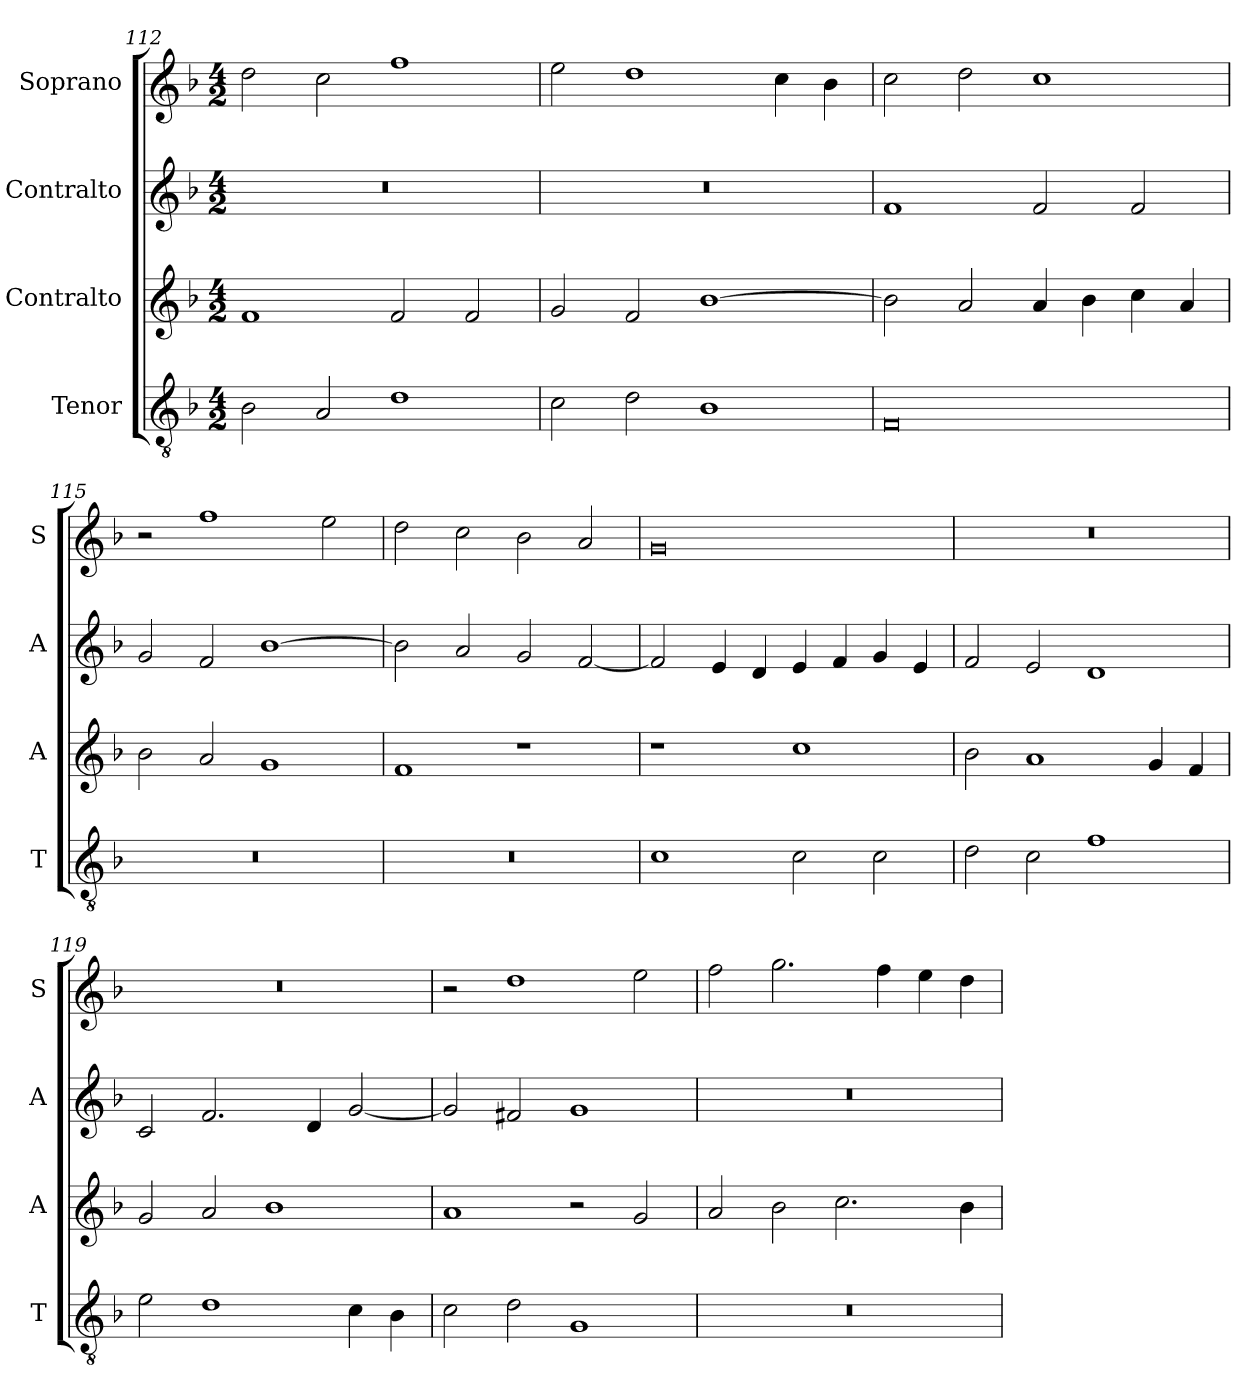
**kern	**kern	**kern	**kern
*part4	*part3	*part2	*part1
*staff4	*staff3	*staff2	*staff1
*I"Tenor	*I"Contralto	*I"Contralto	*I"Soprano
*I'T	*I'A	*I'A	*I'S
*clefGv2	*clefG2	*clefG2	*clefG2
*k[b-]	*k[b-]	*k[b-]	*k[b-]
*F:ion	*F:ion	*F:ion	*F:ion
*M4/2	*M4/2	*M4/2	*M4/2
=112	=112	=112	=112
2B-	1f	0r	2dd
2A	.	.	2cc
1d	2f	.	1ff
.	2f	.	.
=113	=113	=113	=113
2c	2g	0r	2ee
2d	2f	.	1dd
1B-	[1b-	.	.
.	.	.	4cc
.	.	.	4b-
=114	=114	=114	=114
0F	2b-]	1f	2cc
.	2a	.	2dd
.	4a	2f	1cc
.	4b-	.	.
.	4cc	2f	.
.	4a	.	.
=115	=115	=115	=115
0r	2b-	2g	2r
.	2a	2f	1ff
.	1g	[1b-	.
.	.	.	2ee
=116	=116	=116	=116
0r	1f	2b-]	2dd
.	.	2a	2cc
.	1r	2g	2b-
.	.	[2f	2a
=117	=117	=117	=117
1c	1r	2f]	0g
.	.	4e	.
.	.	4d	.
2c	1cc	4e	.
.	.	4f	.
2c	.	4g	.
.	.	4e	.
=118	=118	=118	=118
2d	2b-	2f	0r
2c	1a	2e	.
1f	.	1d	.
.	4g	.	.
.	4f	.	.
=119	=119	=119	=119
2e	2g	2c	0r
1d	2a	2.f	.
.	1b-	.	.
.	.	4d	.
4c	.	[2g	.
4B-	.	.	.
=120	=120	=120	=120
2c	1a	2g]	2r
2d	.	2f#X	1dd
1G	2r	1g	.
.	2g	.	2ee
=121	=121	=121	=121
0r	2a	0r	2ff
.	2b-	.	2.gg
.	2.cc	.	.
.	.	.	4ff
.	.	.	4ee
.	4b-	.	4dd
=	=	=	=
*-	*-	*-	*-
